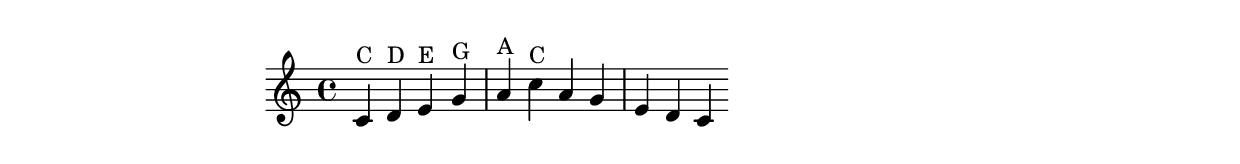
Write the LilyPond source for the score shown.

\version "2.19.83"

\paper{
  indent=0\mm
  line-width=120\mm
  oddFooterMarkup=##f
  oddHeaderMarkup=##f
  bookTitleMarkup = ##f
  scoreTitleMarkup = ##f
}

\relative c' {
  c^"C" d^"D" e^"E" g^"G" a^"A" c^"C" a g e d c 
}
